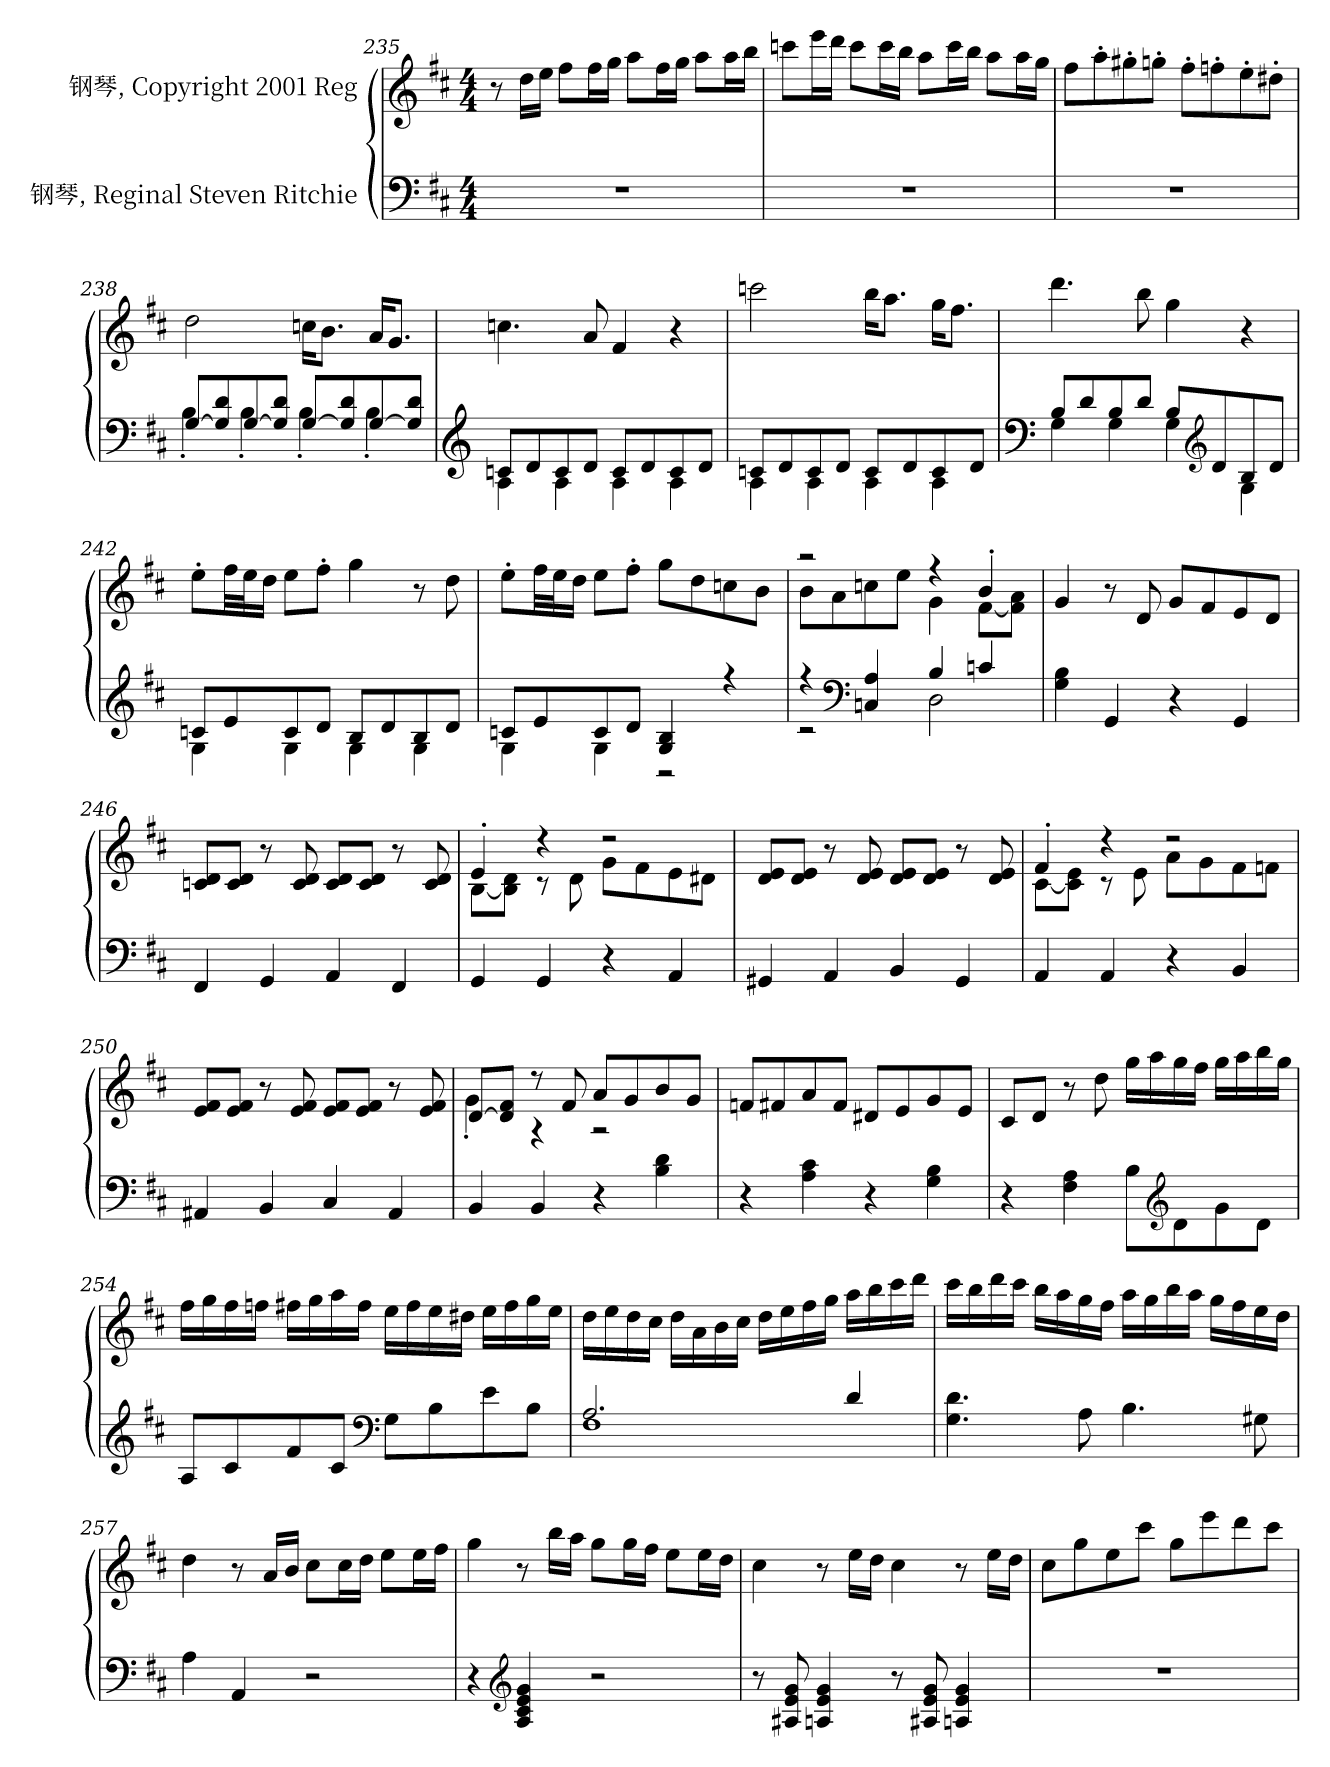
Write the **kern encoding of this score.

**kern	**kern
*part2	*part1
*staff2	*staff1
*I"钢琴, Reginal Steven Ritchie	*I"钢琴, Copyright 2001 Reg
*clefF4	*clefG2
*k[f#c#]	*k[f#c#]
*M4/4	*M4/4
=235	=235
1r	8r
.	16dd\LL
.	16ee\JJ
.	8ff#\L
.	16ff#\L
.	16gg\JJ
.	8aa\L
.	16ff#\L
.	16gg\JJ
.	8aa\L
.	16aa\L
.	16bb\JJ
=236	=236
1r	8cccn\L
.	16eee\L
.	16ddd\JJ
.	8ccc\L
.	16ccc\L
.	16bb\JJ
.	8aa\L
.	16ccc\L
.	16bb\JJ
.	8aa\L
.	16aa\L
.	16gg\JJ
!!LO:LB:g=z
=237	=237
1r	8ff#\L
.	8aa'\
.	8gg#X'\
.	8ggn'\J
.	8ff#'\L
.	8ffn'\
.	8ee'\
.	8dd#X'\J
=238	=238
*^	*
[8G/L	4B'\	2dd\
8G/] 8d/	.	.
[8G/	4B'\	.
8G/] 8d/J	.	.
[8G/L	4B'\	16ccn\KL
.	.	8.b\J
8G/] 8d/	.	.
[8G/	4B'\	16a/KL
.	.	8.g/J
8G/] 8d/J	.	.
=239	=239	=239
*clefG2	*	*
8cn/L	4A\	4.ccn\
8d/	.	.
8c/	4A\	.
8d/J	.	8a/
8c/L	4A\	4f#/
8d/	.	.
8c/	4A\	4r
8d/J	.	.
!!LO:LB:g=z
=240	=240	=240
8cn/L	4A\	2cccn\
8d/	.	.
8c/	4A\	.
8d/J	.	.
8c/L	4A\	16bb\KL
.	.	8.aa\J
8d/	.	.
8c/	4A\	16gg\KL
.	.	8.ff#\J
8d/J	.	.
=241	=241	=241
*clefF4	*	*
8B/L	4G\	4.ddd\
8d/	.	.
8B/	4G\	.
8d/J	.	8bb\
8B/L	4G\	4gg\
*clefG2	*	*
8d/	.	.
8B/	4G\	4r
8d/J	.	.
=242	=242	=242
8cn/L	4G\	8ee'\L
8e/	.	32ff#\LL
.	.	32ee\J
.	.	16dd\JJ
8c/	4G\	8ee\L
8d/J	.	8ff#'\J
8B/L	4G\	4gg\
8d/	.	.
8B/	4G\	8r
8d/J	.	8dd\
!!LO:LB:g=z
=243	=243	=243
8cn/L	4G\	8ee'\L
8e/	.	32ff#\LL
.	.	32ee\J
.	.	16dd\JJ
8c/	4G\	8ee\L
8d/J	.	8ff#'\J
4G/ 4B/	2r	8gg\L
.	.	8dd\
4r	.	8ccn\
.	.	8b\J
=244	=244	=244
*	*	*^
4r	2r	2r	8b\L
.	.	.	8a\
*clefF4	*	*	*
4Cn/ 4A/	.	.	8ccn\
.	.	.	8ee\J
4B/	2D\	4r	4g\
4cn/	.	4b'/	[8f#\L
.	.	.	8f#\] 8a\J
*v	*v	*	*
*	*v	*v
=245	=245
4G\ 4B\	4g/
4GG/	8r
.	8d/
4r	8g/L
.	8f#/
4GG/	8e/
.	8d/J
!!LO:PB:g=z
=246	=246
4FF#/	8cn/ 8d/L
.	8c/ 8d/J
4GG/	8r
.	8c/ 8d/
4AA/	8c/ 8d/L
.	8c/ 8d/J
4FF#/	8r
.	8c/ 8d/
=247	=247
*	*^
4GG/	4e'/	[8B\L
.	.	8B\] 8d\J
4GG/	4r	8r
.	.	8d\
4r	2r	8g\L
.	.	8f#\
4AA/	.	8e\
.	.	8d#X\J
*	*v	*v
=248	=248
4GG#X/	8d/ 8e/L
.	8d/ 8e/J
4AA/	8r
.	8d/ 8e/
4BB/	8d/ 8e/L
.	8d/ 8e/J
4GG#/	8r
.	8d/ 8e/
!!LO:LB:g=z
=249	=249
*	*^
4AA/	4f#'/	[8c#\L
.	.	8c#\] 8e\J
4AA/	4r	8r
.	.	8e\
4r	2r	8a\L
.	.	8g\
4BB/	.	8f#\
.	.	8fn\J
*	*v	*v
=250	=250
4AA#X/	8e/ 8f#/L
.	8e/ 8f#/J
4BB/	8r
.	8e/ 8f#/
4C#/	8e/ 8f#/L
.	8e/ 8f#/J
4AA#/	8r
.	8e/ 8f#/
=251	=251
*	*^
4BB/	[8d/L	4g'\
.	8d/] 8f#/J	.
4BB/	8r	4r
.	8f#/	.
4r	8a/L	2r
.	8g/	.
4B\ 4d\	8b/	.
.	8g/J	.
*	*v	*v
=252	=252
4r	8fn/L
.	8f#X/
4A\ 4c#\	8a/
.	8f#/J
4r	8d#X/L
.	8e/
4G\ 4B\	8g/
.	8e/J
!!LO:LB:g=z
=253	=253
4r	8c#/L
.	8d/J
4F#\ 4A\	8r
.	8dd\
8B\L	16gg\LL
.	16aa\
*clefG2	*
8d\	16gg\
.	16ff#\JJ
8g\	16gg\LL
.	16aa\
8d\J	16bb\
.	16gg\JJ
=254	=254
8A/L	16ff#\LL
.	16gg\
8c#/	16ff#\
.	16ffn\JJ
8f#/	16ff#X\LL
.	16gg\
8c#/J	16aa\
.	16ff#\JJ
*clefF4	*
8G\L	16ee\LL
.	16ff#\
8B\	16ee\
.	16dd#X\JJ
8e\	16ee\LL
.	16ff#\
8B\J	16gg\
.	16ee\JJ
!!LO:LB:g=z
=255	=255
*^	*
2.A/	1F#	16dd\LL
.	.	16ee\
.	.	16dd\
.	.	16cc#\JJ
.	.	16dd\LL
.	.	16a\
.	.	16b\
.	.	16cc#\JJ
.	.	16dd\LL
.	.	16ee\
.	.	16ff#\
.	.	16gg\JJ
4d/	.	16aa\LL
.	.	16bb\
.	.	16ccc#\
.	.	16ddd\JJ
*v	*v	*
=256	=256
4.G\ 4.d\	16ccc#\LL
.	16bb\
.	16ddd\
.	16ccc#\JJ
.	16bb\LL
.	16aa\
8A\	16gg\
.	16ff#\JJ
4.B\	16aa\LL
.	16gg\
.	16bb\
.	16aa\JJ
.	16gg\LL
.	16ff#\
8G#X\	16ee\
.	16dd\JJ
!!LO:LB:g=z
=257	=257
4A\	4dd\
4AA/	8r
.	16a/LL
.	16b/JJ
2r	8cc#\L
.	16cc#\L
.	16dd\JJ
.	8ee\L
.	16ee\L
.	16ff#\JJ
=258	=258
4r	4gg\
*clefG2	*
4A/ 4c#/ 4e/ 4g/	8r
.	16bb\LL
.	16aa\JJ
2r	8gg\L
.	16gg\L
.	16ff#\JJ
.	8ee\L
.	16ee\L
.	16dd\JJ
=259	=259
8r	4cc#\
8A#X/ 8e/ 8g/	.
4An/ 4e/ 4g/	8r
.	16ee\LL
.	16dd\JJ
8r	4cc#\
8A#X/ 8e/ 8g/	.
4An/ 4e/ 4g/	8r
.	16ee\LL
.	16dd\JJ
!!LO:LB:g=z
=260	=260
1r	8cc#\L
.	8gg\
.	8ee\
.	8ccc#\J
.	8gg\L
.	8eee\
.	8ddd\
.	8ccc#\J
=	=
*-	*-
